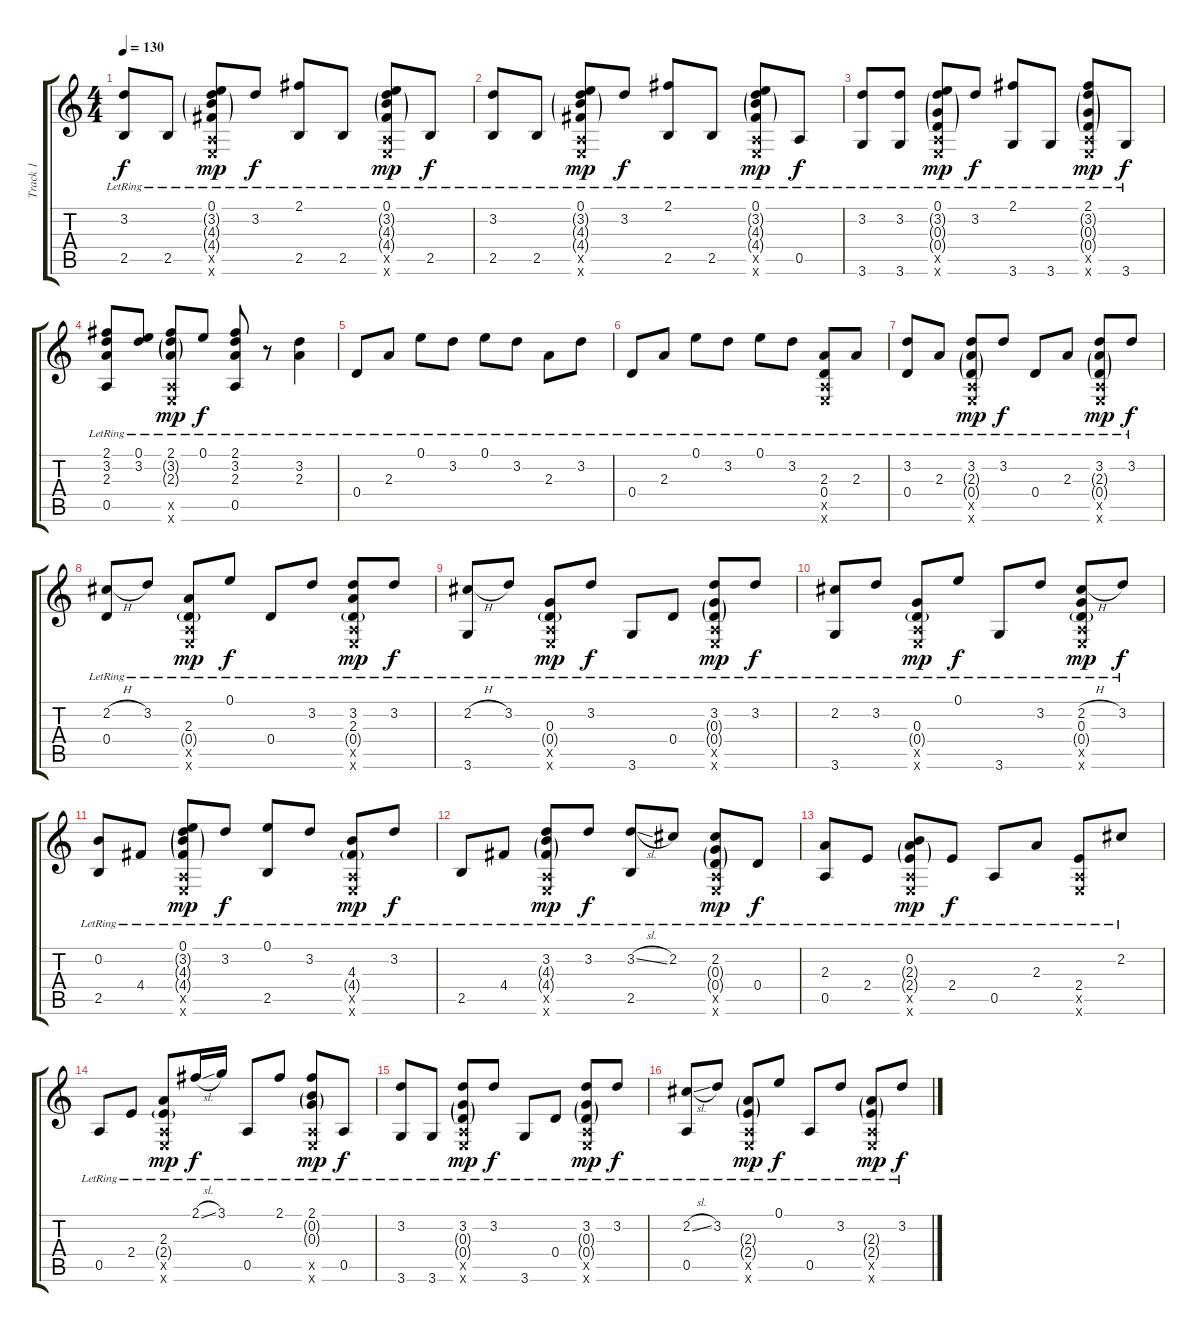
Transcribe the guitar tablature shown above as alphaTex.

\track ("Track 1" "Track 1") {instrument acousticguitarsteel}
\staff {score tabs}
\tuning (E4 B3 G3 D3 A2 E2) {hide}
\ts (4 4)
\tempo 130
\clef g2
\ks c
(3.2{lr} 2.5{lr}).8{dy f} 2.5{lr}.8 (0.1{lr} 3.2{g lr} 4.3{g lr} 4.4{g lr} 0.5{x} 0.6{x}).8{dy mp} 3.2{lr}.8{dy f} (2.1{lr} 2.5{lr}).8 2.5{lr}.8 (0.1{lr} 3.2{g lr} 4.3{g lr} 4.4{g lr} 0.5{x} 0.6{x}).8{dy mp} 2.5{lr}.8{dy f} |
(3.2{lr} 2.5{lr}).8 2.5{lr}.8 (0.1{lr} 3.2{g lr} 4.3{g lr} 4.4{g lr} 0.5{x} 0.6{x}).8{dy mp} 3.2{lr}.8{dy f} (2.1{lr} 2.5{lr}).8 2.5{lr}.8 (0.1{lr} 3.2{g lr} 4.3{g lr} 4.4{g lr} 0.5{x} 0.6{x}).8{dy mp} 0.5{lr}.8{dy f} |
(3.2{lr} 3.6{lr}).8 (3.2{lr} 3.6{lr}).8 (0.1{lr} 3.2{g lr} 0.3{g lr} 0.4{g lr} 0.5{x} 0.6{x}).8{dy mp} 3.2{lr}.8{dy f} (2.1{lr} 3.6{lr}).8 3.6{lr}.8 (2.1{lr} 3.2{g lr} 0.3{g lr} 0.4{g lr} 0.5{x} 0.6{x}).8{dy mp} 3.6{lr}.8{dy f} |
(2.1{lr} 3.2{lr} 2.3{lr} 0.5{lr}).8 (0.1{lr} 3.2{lr}).8 (2.1{lr} 3.2{g lr} 2.3{g lr} 0.5{x} 0.6{x}).8{dy mp} 0.1{lr}.8{dy f} (2.1{lr} 3.2{lr} 2.3{lr} 0.5{lr}).8 r.8 (3.2{lr} 2.3{lr}).4 |
0.4{lr}.8 2.3{lr}.8 0.1{lr}.8 3.2{lr}.8 0.1{lr}.8 3.2{lr}.8 2.3{lr}.8 3.2{lr}.8 |
0.4{lr}.8 2.3{lr}.8 0.1{lr}.8 3.2{lr}.8 0.1{lr}.8 3.2{lr}.8 (2.3{lr} 0.4{lr} 0.5{x} 0.6{x}).8 2.3{lr}.8 |
(3.2{lr} 0.4{lr}).8 2.3{lr}.8 (3.2{lr} 2.3{g lr} 0.4{g lr} 0.5{x} 0.6{x}).8{dy mp} 3.2{lr}.8{dy f} 0.4{lr}.8 2.3{lr}.8 (3.2{lr} 2.3{g lr} 0.4{g lr} 0.5{x} 0.6{x}).8{dy mp} 3.2{lr}.8{dy f} |
(2.2{h lr} 0.4{lr}).8 3.2{lr}.8 (2.3{lr} 0.4{g lr} 0.5{x} 0.6{x}).8{dy mp} 0.1{lr}.8{dy f} 0.4{lr}.8 3.2{lr}.8 (3.2{lr} 2.3{lr} 0.4{g lr} 0.5{x} 0.6{x}).8{dy mp} 3.2{lr}.8{dy f} |
(2.2{h lr} 3.6{lr}).8 3.2{lr}.8 (0.3{lr} 0.4{g lr} 0.5{x} 0.6{x}).8{dy mp} 3.2{lr}.8{dy f} 3.6{lr}.8 0.4{lr}.8 (3.2{lr} 0.3{g lr} 0.4{g lr} 0.5{x} 0.6{x}).8{dy mp} 3.2{lr}.8{dy f} |
(2.2{lr} 3.6{lr}).8 3.2{lr}.8 (0.3{lr} 0.4{g lr} 0.5{x} 0.6{x}).8{dy mp} 0.1{lr}.8{dy f} 3.6{lr}.8 3.2{lr}.8 (2.2{h lr} 0.3{lr} 0.4{g lr} 0.5{x} 0.6{x}).8{dy mp} 3.2{lr}.8{dy f} |
(0.2{lr} 2.5{lr}).8 4.4{lr}.8 (0.1{lr} 3.2{g lr} 4.3{g lr} 4.4{g lr} 0.5{x} 0.6{x}).8{dy mp} 3.2{lr}.8{dy f} (0.1{lr} 2.5{lr}).8 3.2{lr}.8 (4.3{lr} 4.4{g lr} 0.5{x} 0.6{x}).8{dy mp} 3.2{lr}.8{dy f} |
2.5{lr}.8 4.4{lr}.8 (3.2{lr} 4.3{g lr} 4.4{g lr} 0.5{x} 0.6{x}).8{dy mp} 3.2{lr}.8{dy f} (3.2{sl lr} 2.5{lr}).8 2.2{lr}.8 (2.2{lr} 0.3{g lr} 0.4{g lr} 0.5{x} 0.6{x}).8{dy mp} 0.4{lr}.8{dy f} |
(2.3{lr} 0.5{lr}).8 2.4{lr}.8 (0.2{lr} 2.3{g lr} 2.4{g lr} 0.5{x} 0.6{x}).8{dy mp} 2.4{lr}.8{dy f} 0.5{lr}.8 2.3{lr}.8 (2.4{lr} 0.5{x} 0.6{x}).8 2.2{lr}.8 |
0.5{lr}.8 2.4{lr}.8 (2.3{lr} 2.4{g lr} 0.5{x} 0.6{x}).8{dy mp} 2.1{sl lr}.16{dy f} 3.1{lr}.16 0.5{lr}.8 2.1{lr}.8 (2.1{lr} 0.2{g lr} 0.3{g lr} 0.5{x} 0.6{x}).8{dy mp} 0.5{lr}.8{dy f} |
(3.2{lr} 3.6{lr}).8 3.6{lr}.8 (3.2{lr} 0.3{g lr} 0.4{g lr} 0.5{x} 0.6{x}).8{dy mp} 3.2{lr}.8{dy f} 3.6{lr}.8 0.4{lr}.8 (3.2{lr} 0.3{g lr} 0.4{g lr} 0.5{x} 0.6{x}).8{dy mp} 3.2{lr}.8{dy f} |
(2.2{sl lr} 0.5{lr}).8 3.2{lr}.8 (2.3{g lr} 2.4{g lr} 0.5{x} 0.6{x}).8{dy mp} 0.1{lr}.8{dy f} 0.5{lr}.8 3.2{lr}.8 (2.3{g lr} 2.4{g lr} 0.5{x} 0.6{x}).8{dy mp} 3.2{lr}.8{dy f}
